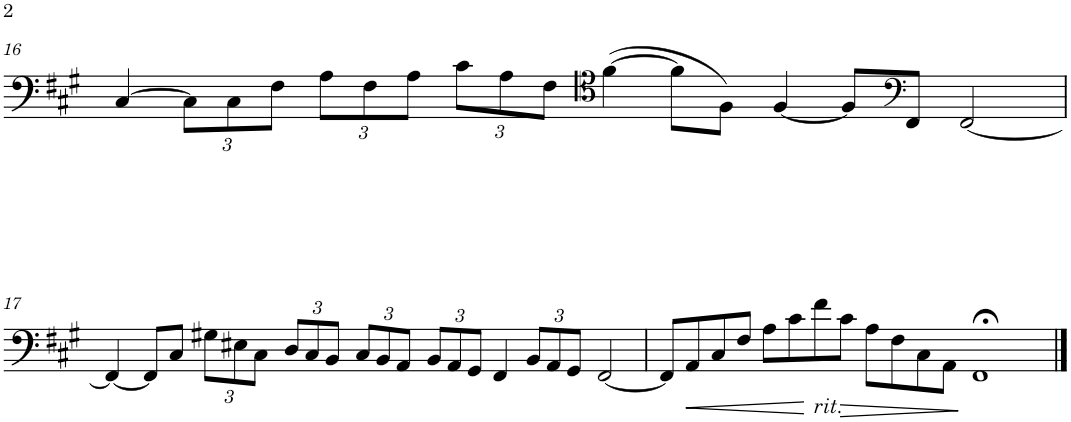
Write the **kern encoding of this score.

**kern	**dynam
*part1	*part1
*staff1	*staff1
*I"Trombone	*
*I'Tbn.	*
!!LO:PB:g=z
*clefF4	*
*k[f#c#g#]	*
*M5/2	*
=16	=16
[4C#/	.
*Xbrackettup	*
12C#\L]	.
12C#\	.
12F#\J	.
12A\L	.
12F#\	.
12A\J	.
12c#\L	.
12A\	.
12F#\J	.
*clefC4	*
([4f#\	.
8f#\L]	.
8F#\J)	.
[4F#/	.
8F#/L]	.
*clefF4	*
8FF#/J	.
[2FF#/	.
!!LO:LB:g=z
=17	=17
4FF#/_	.
8FF#/L]	.
8C#/J	.
12G#X\L	.
12E#X\	.
12C#\J	.
12D/L	.
12C#/	.
12BB/J	.
12C#/L	.
12BB/	.
12AA/J	.
12BB/L	.
12AA/	.
12GG#/J	.
4FF#/	.
12BB/L	.
12AA/	.
12GG#/J	.
[2FF#/	.
=18	=18
8FF#/L]	.
!	!LO:HP:b
8AA/	<
8C#/	.
8F#/J	.
8A\L	.
8c#\	.
!LO:TX:b:i:t=rit.	!
8f#\	[
!	!LO:HP:b
8c#\J	>
8A\L	.
8F#\	.
8C#\	.
8AA\J	.
1FF#;<	]
==	==
*-	*-
